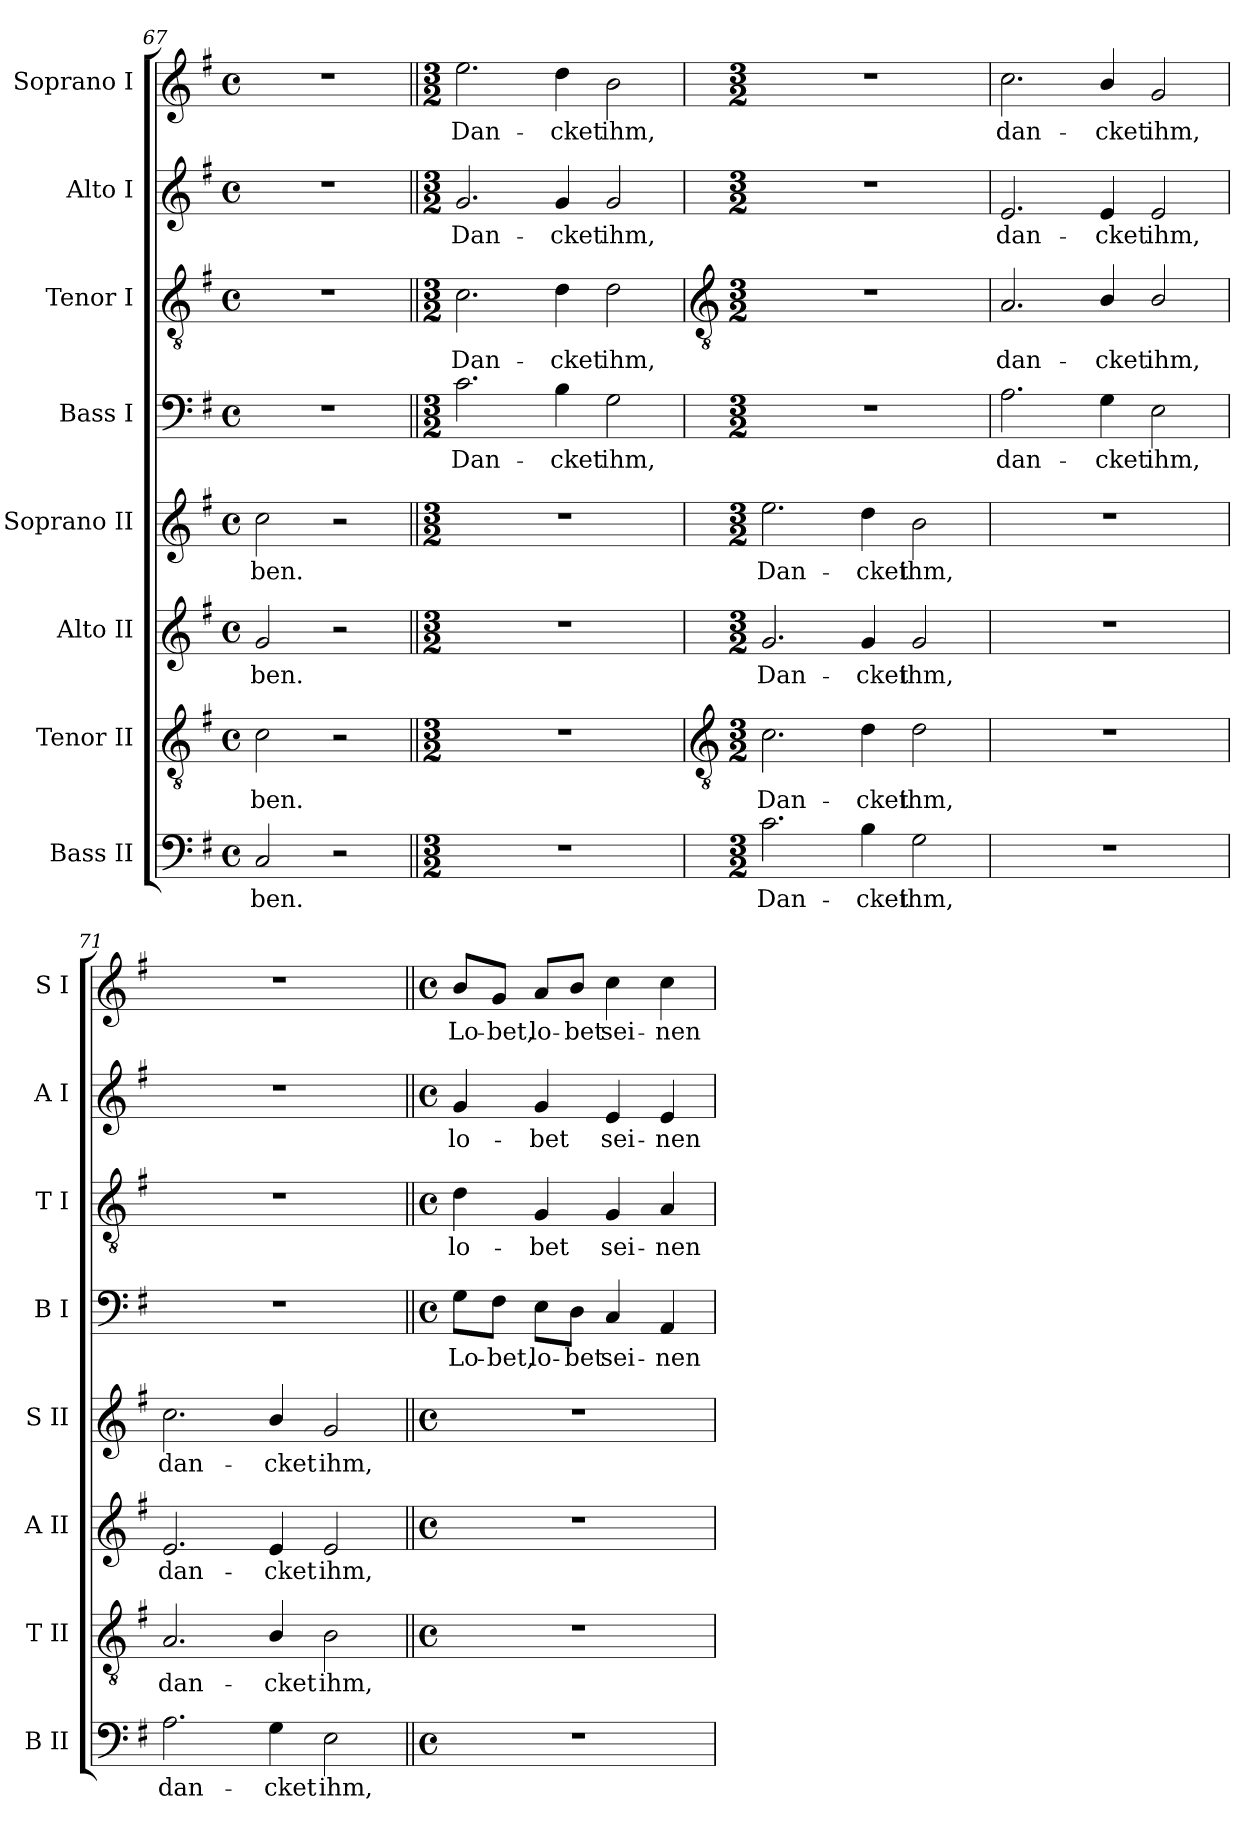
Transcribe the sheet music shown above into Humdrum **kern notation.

**kern	**text	**kern	**text	**kern	**text	**kern	**text	**kern	**text	**kern	**text	**kern	**text	**kern	**text
*part8	*part8	*part7	*part7	*part6	*part6	*part5	*part5	*part4	*part4	*part3	*part3	*part2	*part2	*part1	*part1
*staff8	*staff8	*staff7	*staff7	*staff6	*staff6	*staff5	*staff5	*staff4	*staff4	*staff3	*staff3	*staff2	*staff2	*staff1	*staff1
*I"Bass II	*	*I"Tenor II	*	*I"Alto II	*	*I"Soprano II	*	*I"Bass I	*	*I"Tenor I	*	*I"Alto I	*	*I"Soprano I	*
*I'B II	*	*I'T II	*	*I'A II	*	*I'S II	*	*I'B I	*	*I'T I	*	*I'A I	*	*I'S I	*
*clefF4	*	*clefGv2	*	*clefG2	*	*clefG2	*	*clefF4	*	*clefGv2	*	*clefG2	*	*clefG2	*
*k[f#]	*	*k[f#]	*	*k[f#]	*	*k[f#]	*	*k[f#]	*	*k[f#]	*	*k[f#]	*	*k[f#]	*
*G:	*	*G:	*	*G:	*	*G:	*	*G:	*	*G:	*	*G:	*	*G:	*
*M4/4	*	*M4/4	*	*M4/4	*	*M4/4	*	*M4/4	*	*M4/4	*	*M4/4	*	*M4/4	*
*met(c)	*	*met(c)	*	*met(c)	*	*met(c)	*	*met(c)	*	*met(c)	*	*met(c)	*	*met(c)	*
=67	=67	=67	=67	=67	=67	=67	=67	=67	=67	=67	=67	=67	=67	=67	=67
!	!LO:LY:b	!	!LO:LY:b	!	!LO:LY:b	!	!LO:LY:b	!	!	!	!	!	!	!	!
2C	-ben.	2c	-ben.	2g	-ben.	2cc	ben.	1r	.	1r	.	1r	.	1r	.
2r	.	2r	.	2r	.	2r	.	.	.	.	.	.	.	.	.
=68||	=68||	=68||	=68||	=68||	=68||	=68||	=68||	=68||	=68||	=68||	=68||	=68||	=68||	=68||	=68||
*M3/2	*	*M3/2	*	*M3/2	*	*M3/2	*	*M3/2	*	*M3/2	*	*M3/2	*	*M3/2	*
!	!	!	!	!	!	!	!	!	!LO:LY:b	!	!LO:LY:b	!	!LO:LY:b	!	!LO:LY:b
1.r	.	1.r	.	1.r	.	1.r	.	2.c	Dan-	2.c	Dan-	2.g	Dan-	2.ee	Dan-
!	!	!	!	!	!	!	!	!	!LO:LY:b	!	!LO:LY:b	!	!LO:LY:b	!	!LO:LY:b
.	.	.	.	.	.	.	.	4B	-cket	4d	-cket	4g	-cket	4dd	-cket
!	!	!	!	!	!	!	!	!	!LO:LY:b	!	!LO:LY:b	!	!LO:LY:b	!	!LO:LY:b
.	.	.	.	.	.	.	.	2G	ihm,	2d	ihm,	2g	ihm,	2b	ihm,
!!LO:LB:g=z
=69	=69	=69	=69	=69	=69	=69	=69	=69	=69	=69	=69	=69	=69	=69	=69
*	*	*clefGv2	*	*	*	*	*	*	*	*clefGv2	*	*	*	*	*
*M3/2	*	*M3/2	*	*M3/2	*	*M3/2	*	*M3/2	*	*M3/2	*	*M3/2	*	*M3/2	*
!	!LO:LY:b	!	!LO:LY:b	!	!LO:LY:b	!	!LO:LY:b	!	!	!	!	!	!	!	!
2.c	Dan-	2.c	Dan-	2.g	Dan-	2.ee	Dan-	1.r	.	1.r	.	1.r	.	1.r	.
!	!LO:LY:b	!	!LO:LY:b	!	!LO:LY:b	!	!LO:LY:b	!	!	!	!	!	!	!	!
4B	-cket	4d	-cket	4g	-cket	4dd	-cket	.	.	.	.	.	.	.	.
!	!LO:LY:b	!	!LO:LY:b	!	!LO:LY:b	!	!LO:LY:b	!	!	!	!	!	!	!	!
2G	ihm,	2d	ihm,	2g	ihm,	2b	ihm,	.	.	.	.	.	.	.	.
=70	=70	=70	=70	=70	=70	=70	=70	=70	=70	=70	=70	=70	=70	=70	=70
!	!	!	!	!	!	!	!	!	!LO:LY:b	!	!LO:LY:b	!	!LO:LY:b	!	!LO:LY:b
1.r	.	1.r	.	1.r	.	1.r	.	2.A	dan-	2.A	dan-	2.e	dan-	2.cc	dan-
!	!	!	!	!	!	!	!	!	!LO:LY:b	!	!LO:LY:b	!	!LO:LY:b	!	!LO:LY:b
.	.	.	.	.	.	.	.	4G	-cket	4B/	-cket	4e	-cket	4b/	-cket
!	!	!	!	!	!	!	!	!	!LO:LY:b	!	!LO:LY:b	!	!LO:LY:b	!	!LO:LY:b
.	.	.	.	.	.	.	.	2E	ihm,	2B/	ihm,	2e	ihm,	2g	ihm,
=71	=71	=71	=71	=71	=71	=71	=71	=71	=71	=71	=71	=71	=71	=71	=71
!	!LO:LY:b	!	!LO:LY:b	!	!LO:LY:b	!	!LO:LY:b	!	!	!	!	!	!	!	!
2.A	dan-	2.A	dan-	2.e	dan-	2.cc	dan-	1.r	.	1.r	.	1.r	.	1.r	.
!	!LO:LY:b	!	!LO:LY:b	!	!LO:LY:b	!	!LO:LY:b	!	!	!	!	!	!	!	!
4G	-cket	4B/	-cket	4e	-cket	4b/	-cket	.	.	.	.	.	.	.	.
!	!LO:LY:b	!	!LO:LY:b	!	!LO:LY:b	!	!LO:LY:b	!	!	!	!	!	!	!	!
2E	ihm,	2B	ihm,	2e	ihm,	2g	ihm,	.	.	.	.	.	.	.	.
=72||	=72||	=72||	=72||	=72||	=72||	=72||	=72||	=72||	=72||	=72||	=72||	=72||	=72||	=72||	=72||
*M4/4	*	*M4/4	*	*M4/4	*	*M4/4	*	*M4/4	*	*M4/4	*	*M4/4	*	*M4/4	*
*met(c)	*	*met(c)	*	*met(c)	*	*met(c)	*	*met(c)	*	*met(c)	*	*met(c)	*	*met(c)	*
!	!	!	!	!	!	!	!	!	!LO:LY:b	!	!LO:LY:b	!	!LO:LY:b	!	!LO:LY:b
1r	.	1r	.	1r	.	1r	.	8G\L	Lo-	4d	lo-	4g	lo-	8b/L	Lo-
!	!	!	!	!	!	!	!	!	!LO:LY:b	!	!	!	!	!	!LO:LY:b
.	.	.	.	.	.	.	.	8F#\J	-bet,	.	.	.	.	8g/J	-bet,
!	!	!	!	!	!	!	!	!	!LO:LY:b	!	!LO:LY:b	!	!LO:LY:b	!	!LO:LY:b
.	.	.	.	.	.	.	.	8E\L	lo-	4G	-bet	4g	-bet	8a/L	lo-
!	!	!	!	!	!	!	!	!	!LO:LY:b	!	!	!	!	!	!LO:LY:b
.	.	.	.	.	.	.	.	8D\J	-bet	.	.	.	.	8b/J	-bet
!	!	!	!	!	!	!	!	!	!LO:LY:b	!	!LO:LY:b	!	!LO:LY:b	!	!LO:LY:b
.	.	.	.	.	.	.	.	4C	sei-	4G	sei-	4e	sei-	4cc	sei-
!	!	!	!	!	!	!	!	!	!LO:LY:b	!	!LO:LY:b	!	!LO:LY:b	!	!LO:LY:b
.	.	.	.	.	.	.	.	4AA	-nen	4A	-nen	4e	-nen	4cc	-nen
=	=	=	=	=	=	=	=	=	=	=	=	=	=	=	=
*-	*-	*-	*-	*-	*-	*-	*-	*-	*-	*-	*-	*-	*-	*-	*-
